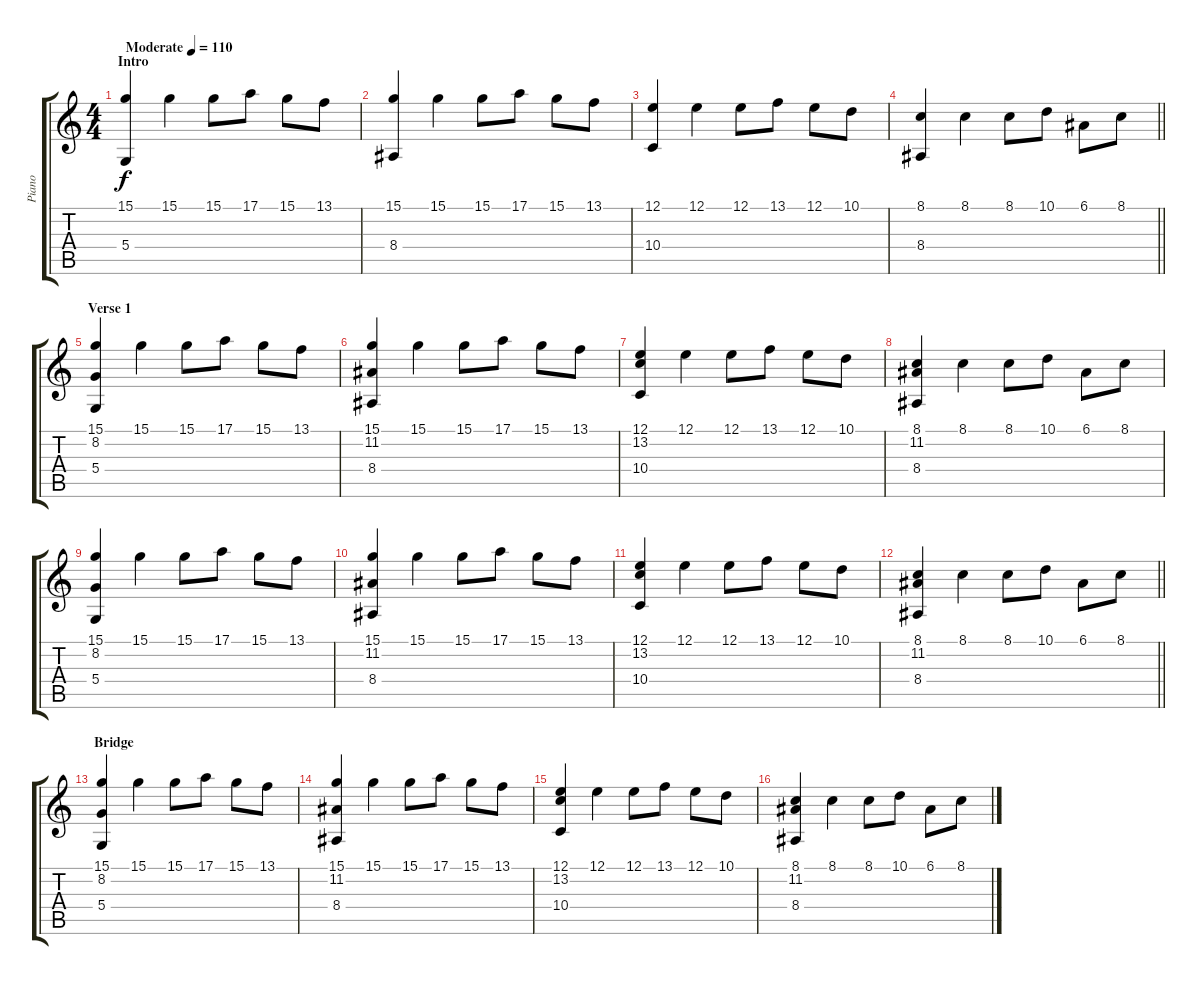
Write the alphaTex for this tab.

\track ("Piano" "Piano") {instrument acousticgrandpiano}
\staff {score tabs}
\tuning (E4 B3 G3 D3 A2 E2) {hide}
\ts (4 4)
\section ("" "Intro")
\tempo (110 "Moderate")
\clef g2
\ks c
(15.1 5.4).4{dy f instrument acousticgrandpiano} 15.1.4 15.1.8 17.1.8 15.1.8 13.1.8 |
(15.1 8.4).4 15.1.4 15.1.8 17.1.8 15.1.8 13.1.8 |
(12.1 10.4).4 12.1.4 12.1.8 13.1.8 12.1.8 10.1.8 |
\barLineRight lightlight
(8.1 8.4).4 8.1.4 8.1.8 10.1.8 6.1.8 8.1.8 |
\section ("" "Verse 1")
(15.1 8.2 5.4).4 15.1.4 15.1.8 17.1.8 15.1.8 13.1.8 |
(15.1 11.2 8.4).4 15.1.4 15.1.8 17.1.8 15.1.8 13.1.8 |
(12.1 13.2 10.4).4 12.1.4 12.1.8 13.1.8 12.1.8 10.1.8 |
(8.1 11.2 8.4).4 8.1.4 8.1.8 10.1.8 6.1.8 8.1.8 |
(15.1 8.2 5.4).4 15.1.4 15.1.8 17.1.8 15.1.8 13.1.8 |
(15.1 11.2 8.4).4 15.1.4 15.1.8 17.1.8 15.1.8 13.1.8 |
(12.1 13.2 10.4).4 12.1.4 12.1.8 13.1.8 12.1.8 10.1.8 |
\barLineRight lightlight
(8.1 11.2 8.4).4 8.1.4 8.1.8 10.1.8 6.1.8 8.1.8 |
\section ("" "Bridge")
(15.1 8.2 5.4).4 15.1.4 15.1.8 17.1.8 15.1.8 13.1.8 |
(15.1 11.2 8.4).4 15.1.4 15.1.8 17.1.8 15.1.8 13.1.8 |
(12.1 13.2 10.4).4 12.1.4 12.1.8 13.1.8 12.1.8 10.1.8 |
(8.1 11.2 8.4).4 8.1.4 8.1.8 10.1.8 6.1.8 8.1.8
